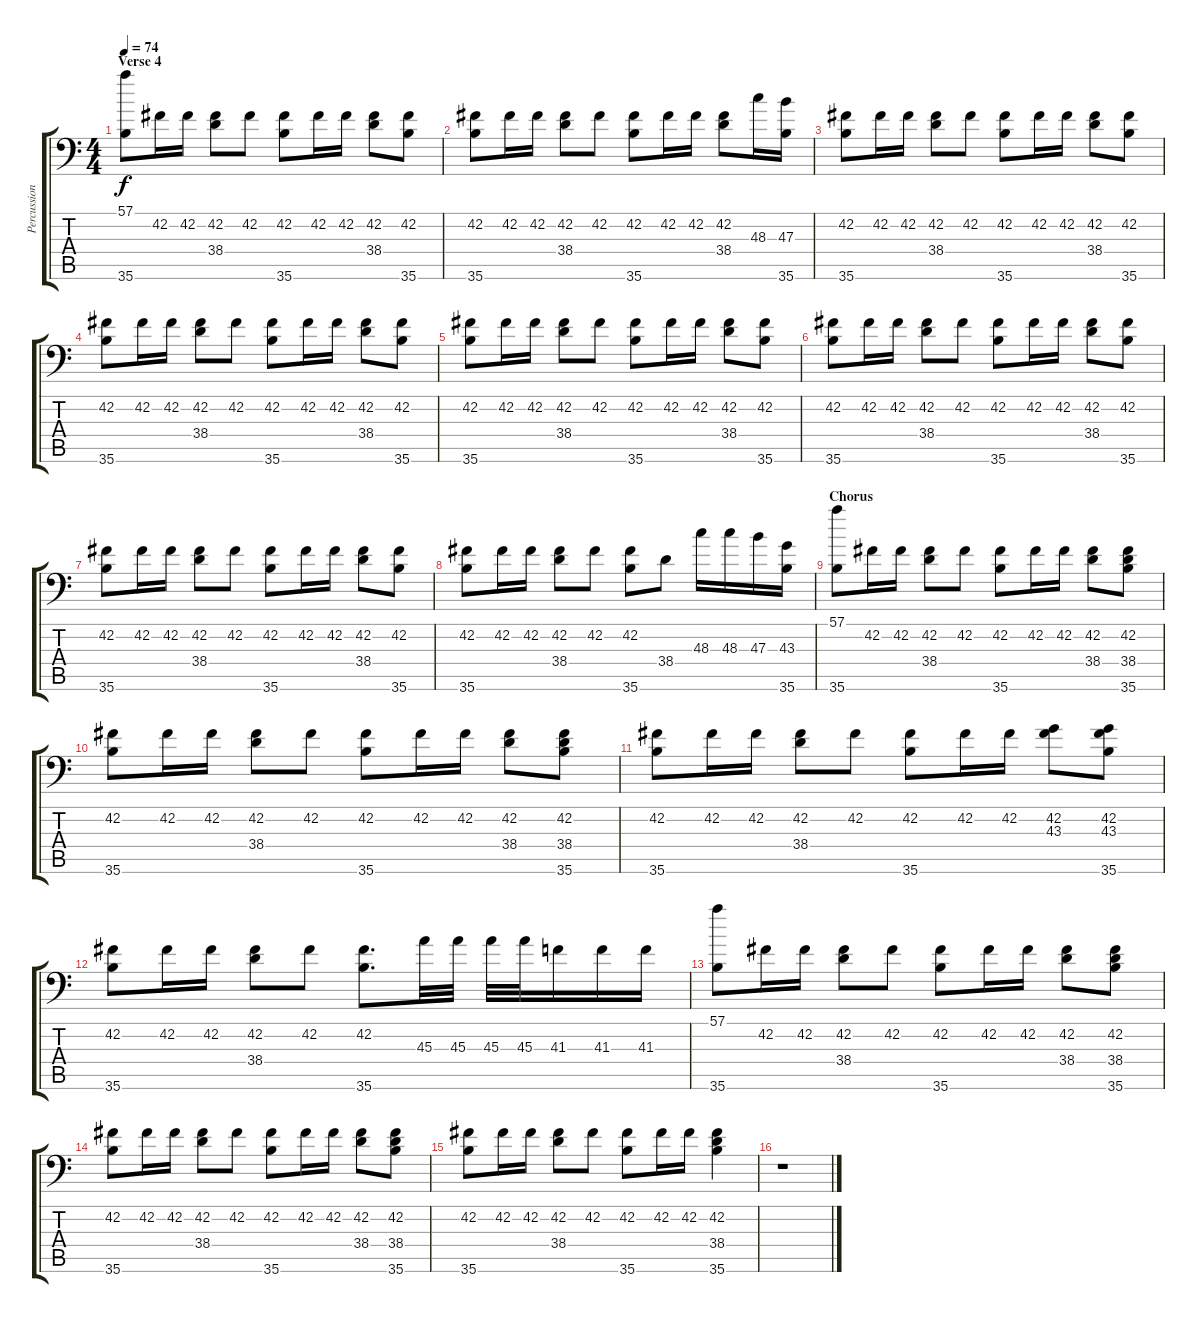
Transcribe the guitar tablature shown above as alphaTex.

\track ("Percussion (Henley)" "Percussion") {instrument acousticgrandpiano}
\staff {score tabs}
\tuning (C-1 C-1 C-1 C-1 C-1 C-1) {hide}
\ts (4 4)
\section ("" "Verse 4")
\tempo 74
\clef f4
\ks c
(57.1 35.6).8{dy f} 42.2.16 42.2.16 (42.2 38.4).8 42.2.8 (42.2 35.6).8 42.2.16 42.2.16 (42.2 38.4).8 (42.2 35.6).8 |
(42.2 35.6).8 42.2.16 42.2.16 (42.2 38.4).8 42.2.8 (42.2 35.6).8 42.2.16 42.2.16 (42.2 38.4).8 48.3.16 (47.3 35.6).16 |
(42.2 35.6).8 42.2.16 42.2.16 (42.2 38.4).8 42.2.8 (42.2 35.6).8 42.2.16 42.2.16 (42.2 38.4).8 (42.2 35.6).8 |
(42.2 35.6).8 42.2.16 42.2.16 (42.2 38.4).8 42.2.8 (42.2 35.6).8 42.2.16 42.2.16 (42.2 38.4).8 (42.2 35.6).8 |
(42.2 35.6).8 42.2.16 42.2.16 (42.2 38.4).8 42.2.8 (42.2 35.6).8 42.2.16 42.2.16 (42.2 38.4).8 (42.2 35.6).8 |
(42.2 35.6).8 42.2.16 42.2.16 (42.2 38.4).8 42.2.8 (42.2 35.6).8 42.2.16 42.2.16 (42.2 38.4).8 (42.2 35.6).8 |
(42.2 35.6).8 42.2.16 42.2.16 (42.2 38.4).8 42.2.8 (42.2 35.6).8 42.2.16 42.2.16 (42.2 38.4).8 (42.2 35.6).8 |
(42.2 35.6).8 42.2.16 42.2.16 (42.2 38.4).8 42.2.8 (42.2 35.6).8 38.4.8 48.3.16 48.3.16 47.3.16 (43.3 35.6).16 |
\section ("" "Chorus")
(57.1 35.6).8 42.2.16 42.2.16 (42.2 38.4).8 42.2.8 (42.2 35.6).8 42.2.16 42.2.16 (42.2 38.4).8 (42.2 38.4 35.6).8 |
(42.2 35.6).8 42.2.16 42.2.16 (42.2 38.4).8 42.2.8 (42.2 35.6).8 42.2.16 42.2.16 (42.2 38.4).8 (42.2 38.4 35.6).8 |
(42.2 35.6).8 42.2.16 42.2.16 (42.2 38.4).8 42.2.8 (42.2 35.6).8 42.2.16 42.2.16 (42.2 43.3).8 (42.2 43.3 35.6).8 |
(42.2 35.6).8 42.2.16 42.2.16 (42.2 38.4).8 42.2.8 (42.2 35.6).8{d} 45.3.32 45.3.32 45.3.32 45.3.32 41.3.16 41.3.16 41.3.16 |
(57.1 35.6).8 42.2.16 42.2.16 (42.2 38.4).8 42.2.8 (42.2 35.6).8 42.2.16 42.2.16 (42.2 38.4).8 (42.2 38.4 35.6).8 |
(42.2 35.6).8 42.2.16 42.2.16 (42.2 38.4).8 42.2.8 (42.2 35.6).8 42.2.16 42.2.16 (42.2 38.4).8 (42.2 38.4 35.6).8 |
(42.2 35.6).8 42.2.16 42.2.16 (42.2 38.4).8 42.2.8 (42.2 35.6).8 42.2.16 42.2.16 (42.2 38.4 35.6).4 |
r.1
